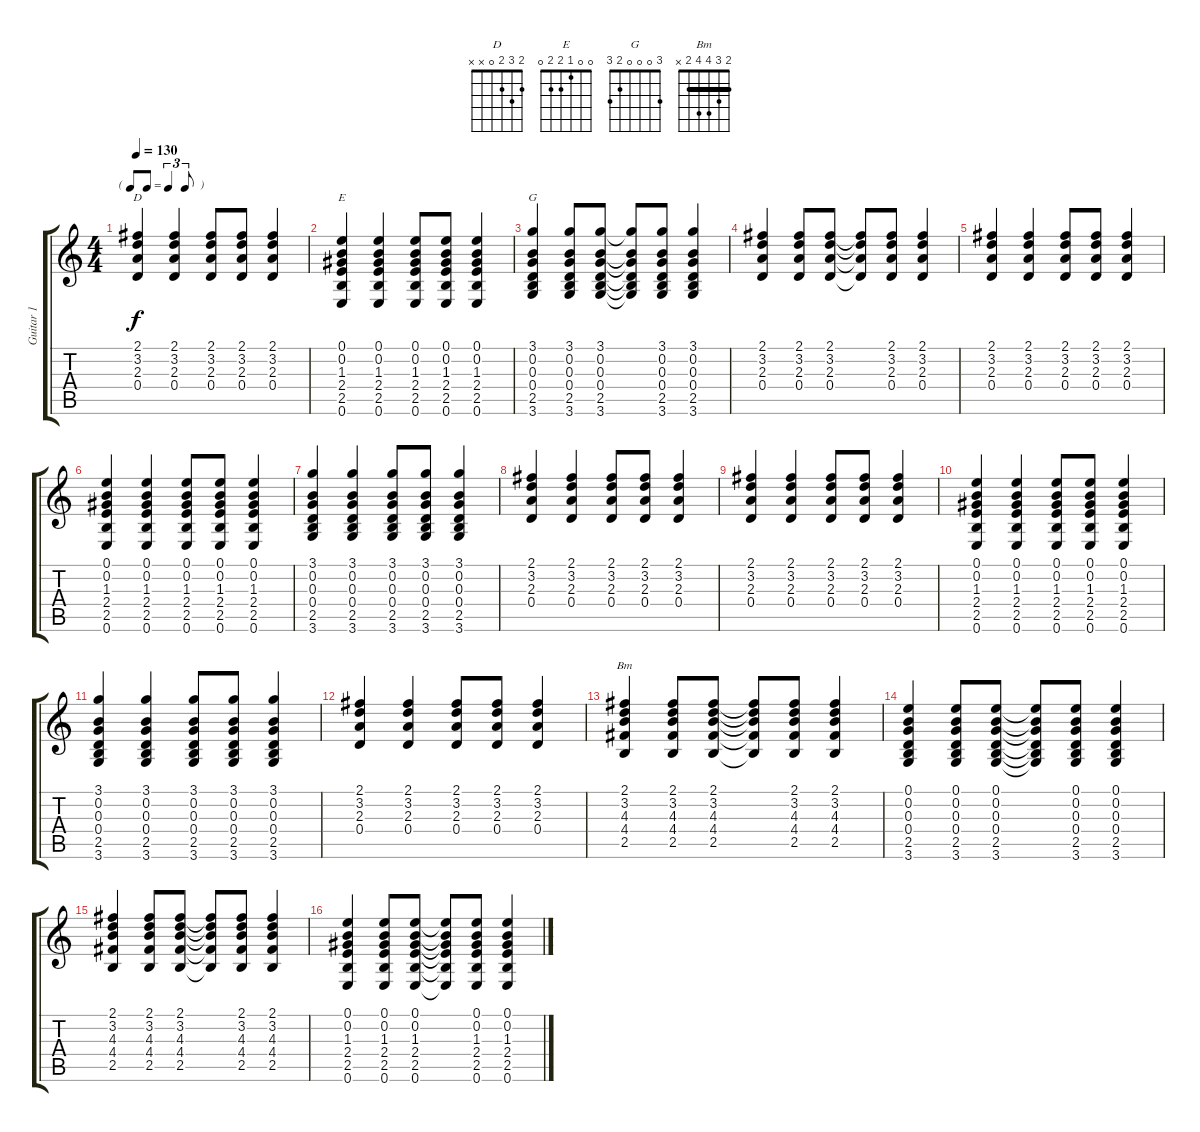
\track ("Guitar 1" "Guitar 1") {instrument acousticguitarsteel}
\staff {score tabs}
\tuning (E4 B3 G3 D3 A2 E2) {hide}
\chord ("D" 2 3 2 0 x x)
\chord ("E" 0 0 1 2 2 0)
\chord ("G" 3 0 0 0 2 3)
\chord ("Bm" 2 3 4 4 2 x) {barre 2}
\ts (4 4)
\tf triplet8th
\tempo 130
\clef g2
\ks c
(2.1 3.2 2.3 0.4).4{ch "D" dy f} (2.1 3.2 2.3 0.4).4 (2.1 3.2 2.3 0.4).8 (2.1 3.2 2.3 0.4).8 (2.1 3.2 2.3 0.4).4 |
(0.1 0.2 1.3 2.4 2.5 0.6).4{ch "E"} (0.1 0.2 1.3 2.4 2.5 0.6).4 (0.1 0.2 1.3 2.4 2.5 0.6).8 (0.1 0.2 1.3 2.4 2.5 0.6).8 (0.1 0.2 1.3 2.4 2.5 0.6).4 |
(3.1 0.2 0.3 0.4 2.5 3.6).4{ch "G"} (3.1 0.2 0.3 0.4 2.5 3.6).8 (3.1 0.2 0.3 0.4 2.5 3.6).8 (3.1{t} 0.2{t} 0.3{t} 0.4{t} 2.5{t} 3.6{t}).8 (3.1 0.2 0.3 0.4 2.5 3.6).8 (3.1 0.2 0.3 0.4 2.5 3.6).4 |
(2.1 3.2 2.3 0.4).4 (2.1 3.2 2.3 0.4).8 (2.1 3.2 2.3 0.4).8 (2.1{t} 3.2{t} 2.3{t} 0.4{t}).8 (2.1 3.2 2.3 0.4).8 (2.1 3.2 2.3 0.4).4 |
(2.1 3.2 2.3 0.4).4 (2.1 3.2 2.3 0.4).4 (2.1 3.2 2.3 0.4).8 (2.1 3.2 2.3 0.4).8 (2.1 3.2 2.3 0.4).4 |
(0.1 0.2 1.3 2.4 2.5 0.6).4 (0.1 0.2 1.3 2.4 2.5 0.6).4 (0.1 0.2 1.3 2.4 2.5 0.6).8 (0.1 0.2 1.3 2.4 2.5 0.6).8 (0.1 0.2 1.3 2.4 2.5 0.6).4 |
(3.1 0.2 0.3 0.4 2.5 3.6).4 (3.1 0.2 0.3 0.4 2.5 3.6).4 (3.1 0.2 0.3 0.4 2.5 3.6).8 (3.1 0.2 0.3 0.4 2.5 3.6).8 (3.1 0.2 0.3 0.4 2.5 3.6).4 |
(2.1 3.2 2.3 0.4).4 (2.1 3.2 2.3 0.4).4 (2.1 3.2 2.3 0.4).8 (2.1 3.2 2.3 0.4).8 (2.1 3.2 2.3 0.4).4 |
(2.1 3.2 2.3 0.4).4 (2.1 3.2 2.3 0.4).4 (2.1 3.2 2.3 0.4).8 (2.1 3.2 2.3 0.4).8 (2.1 3.2 2.3 0.4).4 |
(0.1 0.2 1.3 2.4 2.5 0.6).4 (0.1 0.2 1.3 2.4 2.5 0.6).4 (0.1 0.2 1.3 2.4 2.5 0.6).8 (0.1 0.2 1.3 2.4 2.5 0.6).8 (0.1 0.2 1.3 2.4 2.5 0.6).4 |
(3.1 0.2 0.3 0.4 2.5 3.6).4 (3.1 0.2 0.3 0.4 2.5 3.6).4 (3.1 0.2 0.3 0.4 2.5 3.6).8 (3.1 0.2 0.3 0.4 2.5 3.6).8 (3.1 0.2 0.3 0.4 2.5 3.6).4 |
(2.1 3.2 2.3 0.4).4 (2.1 3.2 2.3 0.4).4 (2.1 3.2 2.3 0.4).8 (2.1 3.2 2.3 0.4).8 (2.1 3.2 2.3 0.4).4 |
(2.1 3.2 4.3 4.4 2.5).4{ch "Bm"} (2.1 3.2 4.3 4.4 2.5).8 (2.1 3.2 4.3 4.4 2.5).8 (2.1{t} 3.2{t} 4.3{t} 4.4{t} 2.5{t}).8 (2.1 3.2 4.3 4.4 2.5).8 (2.1 3.2 4.3 4.4 2.5).4 |
(0.1 0.2 0.3 0.4 2.5 3.6).4 (0.1 0.2 0.3 0.4 2.5 3.6).8 (0.1 0.2 0.3 0.4 2.5 3.6).8 (0.1{t} 0.2{t} 0.3{t} 0.4{t} 2.5{t} 3.6{t}).8 (0.1 0.2 0.3 0.4 2.5 3.6).8 (0.1 0.2 0.3 0.4 2.5 3.6).4 |
(2.1 3.2 4.3 4.4 2.5).4 (2.1 3.2 4.3 4.4 2.5).8 (2.1 3.2 4.3 4.4 2.5).8 (2.1{t} 3.2{t} 4.3{t} 4.4{t} 2.5{t}).8 (2.1 3.2 4.3 4.4 2.5).8 (2.1 3.2 4.3 4.4 2.5).4 |
(0.1 0.2 1.3 2.4 2.5 0.6).4 (0.1 0.2 1.3 2.4 2.5 0.6).8 (0.1 0.2 1.3 2.4 2.5 0.6).8 (0.1{t} 0.2{t} 1.3{t} 2.4{t} 2.5{t} 0.6{t}).8 (0.1 0.2 1.3 2.4 2.5 0.6).8 (0.1 0.2 1.3 2.4 2.5 0.6).4
